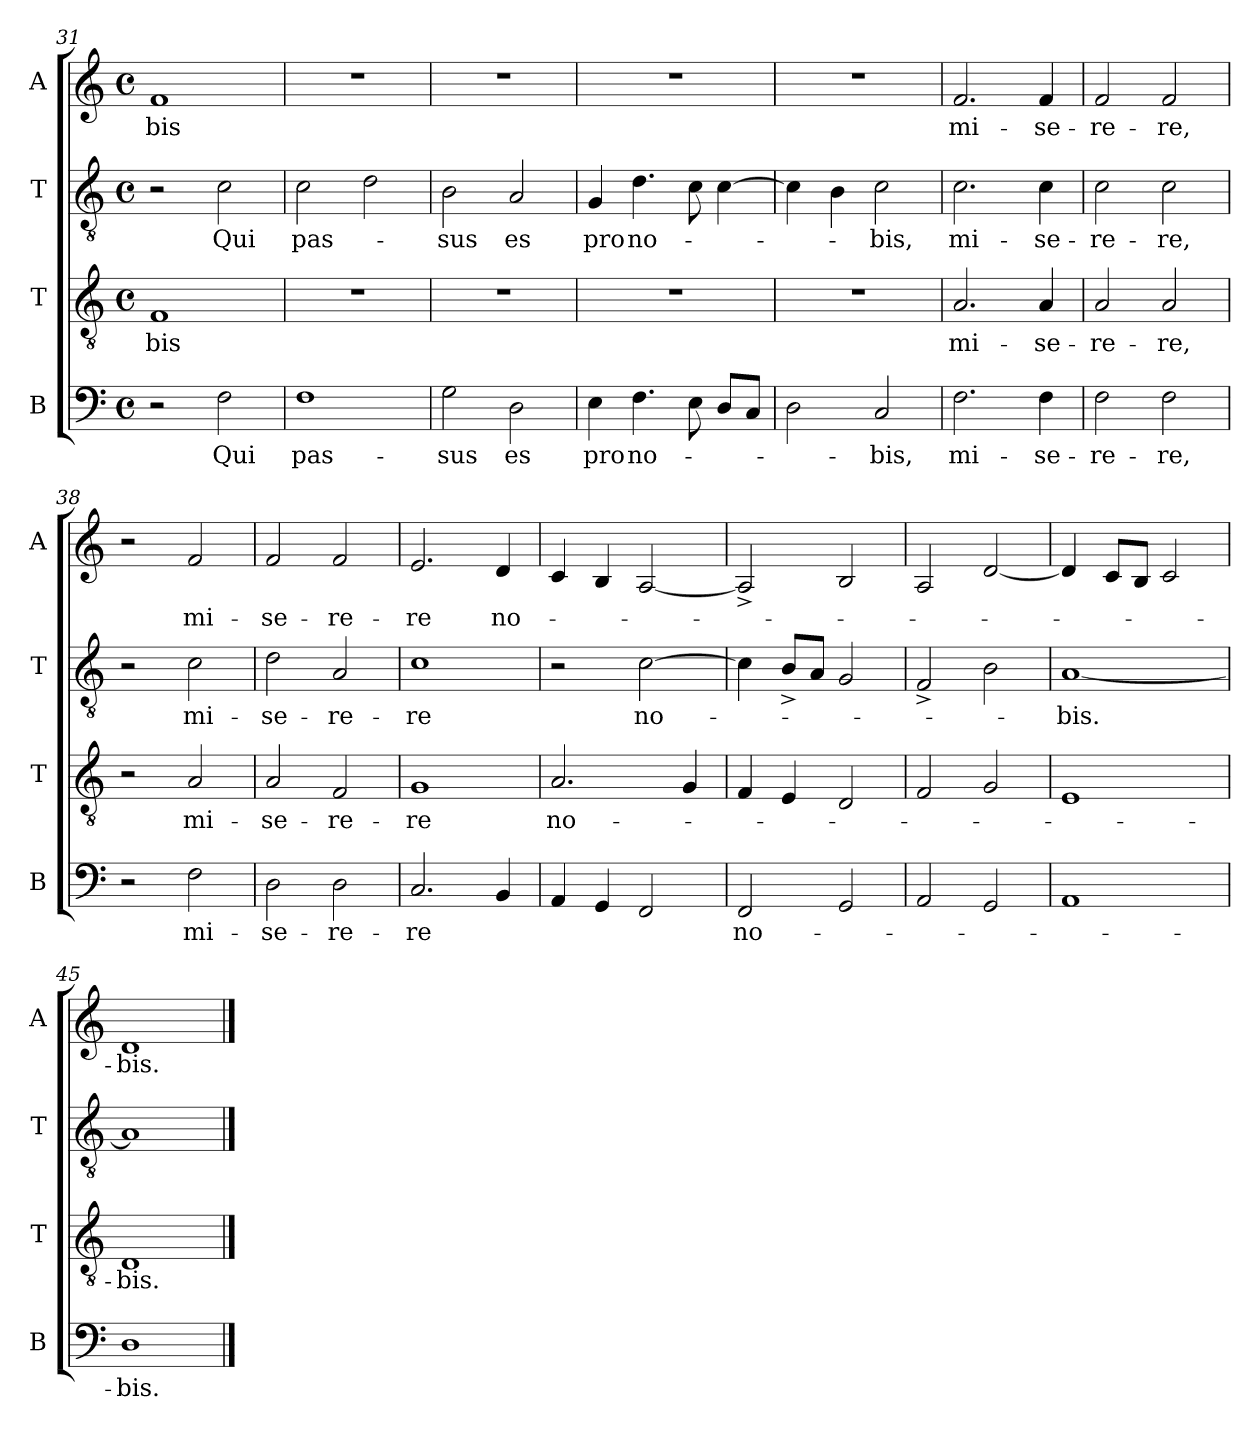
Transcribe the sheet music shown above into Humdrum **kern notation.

**kern	**text	**kern	**text	**kern	**text	**kern	**text
*part4	*part4	*part3	*part3	*part2	*part2	*part1	*part1
*staff4	*staff4	*staff3	*staff3	*staff2	*staff2	*staff1	*staff1
*I"B	*	*I"T	*	*I"T	*	*I"A	*
*I'B	*	*I'T	*	*I'T	*	*I'A	*
*clefF4	*	*clefGv2	*	*clefGv2	*	*clefG2	*
*k[]	*	*k[]	*	*k[]	*	*k[]	*
*C:	*	*C:	*	*C:	*	*C:	*
*M4/4	*	*M4/4	*	*M4/4	*	*M4/4	*
*met(c)	*	*met(c)	*	*met(c)	*	*met(c)	*
=31	=31	=31	=31	=31	=31	=31	=31
!	!	!	!LO:LY:b	!	!	!	!LO:LY:b
2r	.	1F	-bis	2r	.	1f	-bis
!	!LO:LY:b	!	!	!	!LO:LY:b	!	!
2F\	Qui	.	.	2c\	Qui	.	.
=32	=32	=32	=32	=32	=32	=32	=32
!	!LO:LY:b	!	!	!	!LO:LY:b	!	!
1F	pas-	1r	.	2c\	pas-	1r	.
.	.	.	.	2d\	.	.	.
=33	=33	=33	=33	=33	=33	=33	=33
!	!LO:LY:b	!	!	!	!LO:LY:b	!	!
2G\	-sus	1r	.	2B\	-sus	1r	.
!	!LO:LY:b	!	!	!	!LO:LY:b	!	!
2D\	es	.	.	2A/	es	.	.
=34	=34	=34	=34	=34	=34	=34	=34
!	!LO:LY:b	!	!	!	!LO:LY:b	!	!
4E\	pro	1r	.	4G/	pro	1r	.
!	!LO:LY:b	!	!	!	!LO:LY:b	!	!
4.F\	no-	.	.	4.d\	no-	.	.
8E\	.	.	.	8c\	.	.	.
8D/L	.	.	.	[>4c\	.	.	.
8C/J	.	.	.	.	.	.	.
=35	=35	=35	=35	=35	=35	=35	=35
2D\	.	1r	.	4c\]	.	1r	.
.	.	.	.	4B\	.	.	.
!	!LO:LY:b	!	!	!	!LO:LY:b	!	!
2C/	-bis,	.	.	2c\	-bis,	.	.
!!LO:LB:g=z
=36	=36	=36	=36	=36	=36	=36	=36
!	!LO:LY:b	!	!LO:LY:b	!	!LO:LY:b	!	!LO:LY:b
2.F\	mi-	2.A/	mi-	2.c\	mi-	2.f/	mi-
!	!LO:LY:b	!	!LO:LY:b	!	!LO:LY:b	!	!LO:LY:b
4F\	-se-	4A/	-se-	4c\	-se-	4f/	-se-
=37	=37	=37	=37	=37	=37	=37	=37
!	!LO:LY:b	!	!LO:LY:b	!	!LO:LY:b	!	!LO:LY:b
2F\	-re-	2A/	-re-	2c\	-re-	2f/	-re-
!	!LO:LY:b	!	!LO:LY:b	!	!LO:LY:b	!	!LO:LY:b
2F\	-re,	2A/	-re,	2c\	-re,	2f/	-re,
=38	=38	=38	=38	=38	=38	=38	=38
2r	.	2r	.	2r	.	2r	.
!	!LO:LY:b	!	!LO:LY:b	!	!LO:LY:b	!	!LO:LY:b
2F\	mi-	2A/	mi-	2c\	mi-	2f/	mi-
=39	=39	=39	=39	=39	=39	=39	=39
!	!LO:LY:b	!	!LO:LY:b	!	!LO:LY:b	!	!LO:LY:b
2D\	-se-	2A/	-se-	2d\	-se-	2f/	-se-
!	!LO:LY:b	!	!LO:LY:b	!	!LO:LY:b	!	!LO:LY:b
2D\	-re-	2F/	-re-	2A/	-re-	2f/	-re-
=40	=40	=40	=40	=40	=40	=40	=40
!	!LO:LY:b	!	!LO:LY:b	!	!LO:LY:b	!	!LO:LY:b
2.C/	-re	1G	-re	1c	-re	2.e/	-re
!	!	!	!	!	!	!	!LO:LY:b
4BB/	.	.	.	.	.	4d/	no-
=41	=41	=41	=41	=41	=41	=41	=41
!	!	!	!LO:LY:b	!	!	!	!
4AA/	.	2.A/	no-	2r	.	4c/	.
4GG/	.	.	.	.	.	4B/	.
!	!	!	!	!	!LO:LY:b	!	!
2FF/	.	.	.	[>2c\	no-	[<2A/	.
.	.	4G/	.	.	.	.	.
=42	=42	=42	=42	=42	=42	=42	=42
!	!LO:LY:b	!	!	!	!	!	!
2FF/	no-	4F/	.	4c\]	.	2A^</]	.
.	.	4E/	.	8B^</L	.	.	.
.	.	.	.	8A/J	.	.	.
2GG/	.	2D/	.	2G/	.	2B/	.
=43	=43	=43	=43	=43	=43	=43	=43
2AA/	.	2F/	.	2F^</	.	2A/	.
2GG/	.	2G/	.	2B\	.	[<2d/	.
=44	=44	=44	=44	=44	=44	=44	=44
!	!	!	!	!	!LO:LY:b	!	!
1AA	.	1E	.	[<1A	-bis.	4d/]	.
.	.	.	.	.	.	8c/L	.
.	.	.	.	.	.	8B/J	.
.	.	.	.	.	.	2c/	.
=45	=45	=45	=45	=45	=45	=45	=45
!	!LO:LY:b	!	!LO:LY:b	!	!	!	!LO:LY:b
1D	-bis.	1D	-bis.	1A]	.	1d	-bis.
==	==	==	==	==	==	==	==
*-	*-	*-	*-	*-	*-	*-	*-
